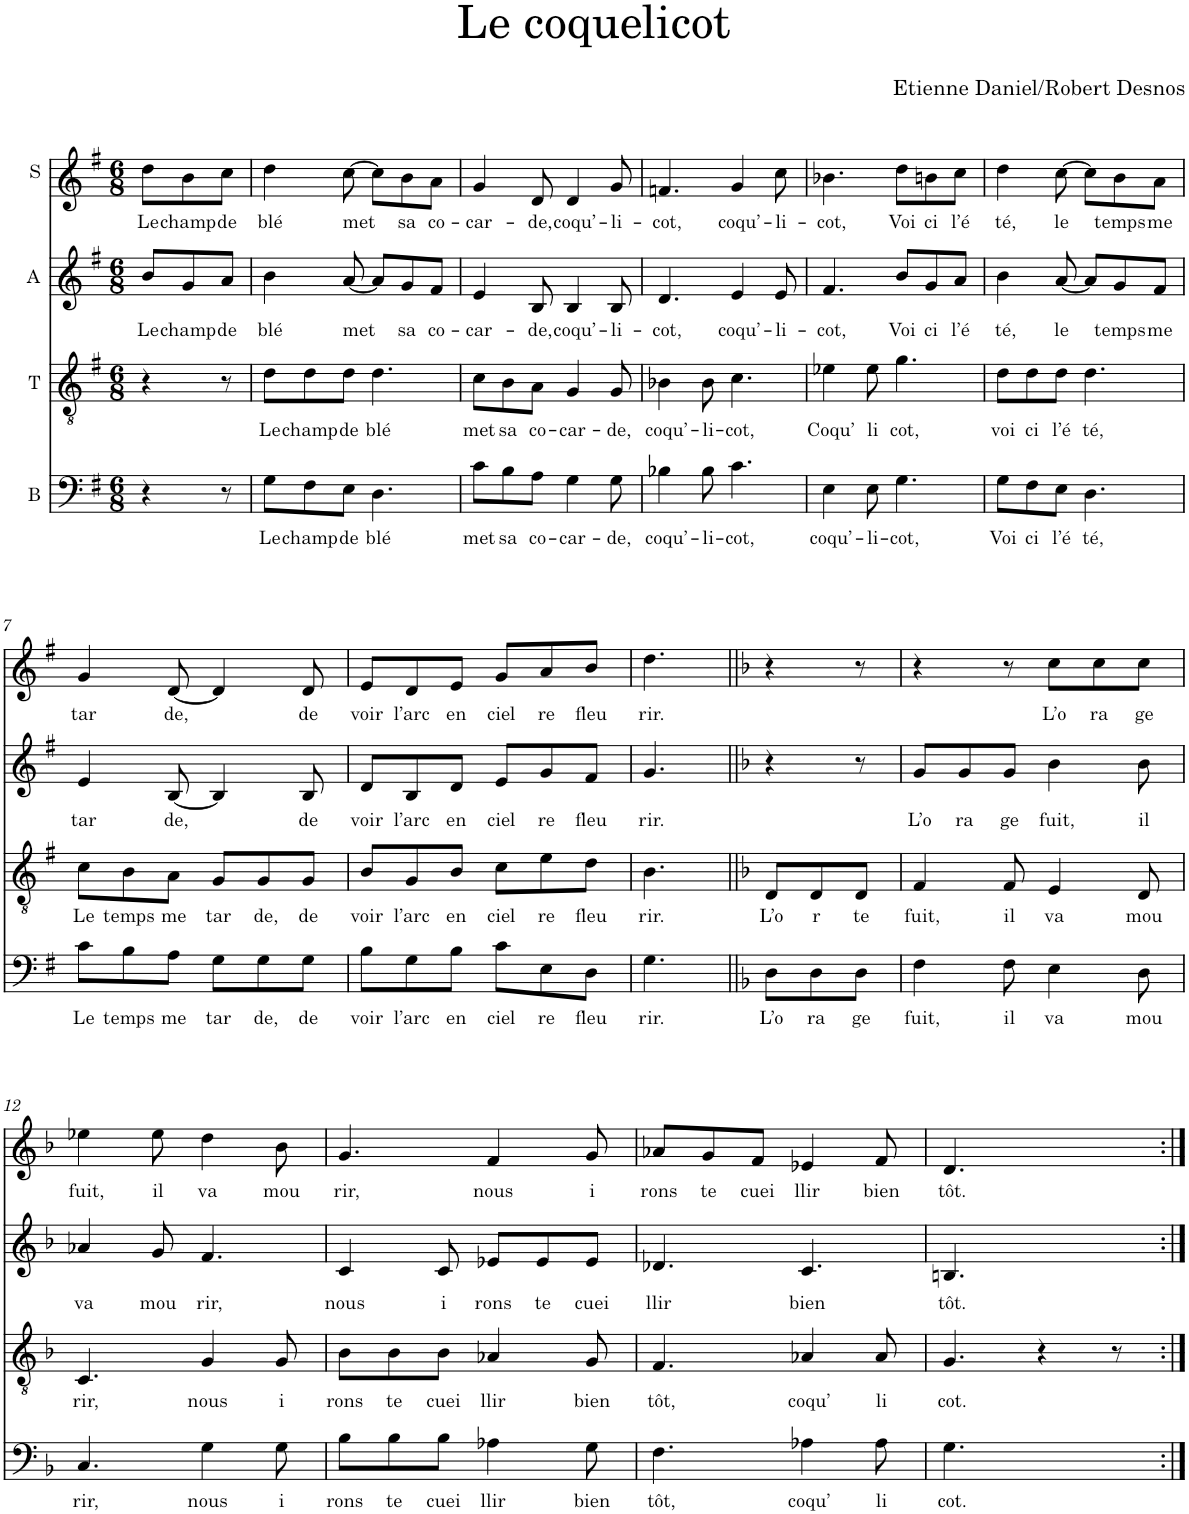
**kern	**text	**kern	**text	**kern	**text	**kern	**text
*part4	*part4	*part3	*part3	*part2	*part2	*part1	*part1
*staff4	*staff4	*staff3	*staff3	*staff2	*staff2	*staff1	*staff1
*I"B	*	*I"T	*	*I"A	*	*I"S	*
*clefF4	*	*clefGv2	*	*clefG2	*	*clefG2	*
*k[f#]	*	*k[f#]	*	*k[f#]	*	*k[f#]	*
*G:	*	*G:	*	*G:	*	*G:	*
*M6/8	*	*M6/8	*	*M6/8	*	*M6/8	*
=1	=1	=1	=1	=1	=1	=1	=1
!	!	!	!	!	!LO:LY:b	!	!LO:LY:b
4r	.	4r	.	8b/L	Le	8dd\L	Le
!	!	!	!	!	!LO:LY:b	!	!LO:LY:b
.	.	.	.	8g/	champ	8b\	champ
!	!	!	!	!	!LO:LY:b	!	!LO:LY:b
8r	.	8r	.	8a/J	de	8cc\J	de
=2	=2	=2	=2	=2	=2	=2	=2
!	!LO:LY:b	!	!LO:LY:b	!	!LO:LY:b	!	!LO:LY:b
8G\L	Le	8d\L	Le	4b\	blé	4dd\	blé
!	!LO:LY:b	!	!LO:LY:b	!	!	!	!
8F#\	champ	8d\	champ	.	.	.	.
!	!LO:LY:b	!	!LO:LY:b	!	!LO:LY:b	!	!LO:LY:b
8E\J	de	8d\J	de	[8a/	met	[8cc\	met
!	!LO:LY:b	!	!LO:LY:b	!	!	!	!
4.D\	blé	4.d\	blé	8a/L]	.	8cc\L]	.
!	!	!	!	!	!LO:LY:b	!	!LO:LY:b
.	.	.	.	8g/	sa	8b\	sa
!	!	!	!	!	!LO:LY:b	!	!LO:LY:b
.	.	.	.	8f#/J	co-	8a\J	co-
=3	=3	=3	=3	=3	=3	=3	=3
!	!LO:LY:b	!	!LO:LY:b	!	!LO:LY:b	!	!LO:LY:b
8c\L	met	8c\L	met	4e/	-car-	4g/	-car-
!	!LO:LY:b	!	!LO:LY:b	!	!	!	!
8B\	sa	8B\	sa	.	.	.	.
!	!LO:LY:b	!	!LO:LY:b	!	!LO:LY:b	!	!LO:LY:b
8A\J	co-	8A\J	co-	8B/	-de,	8d/	-de,
!	!LO:LY:b	!	!LO:LY:b	!	!LO:LY:b	!	!LO:LY:b
4G\	-car-	4G/	-car-	4B/	coqu’-	4d/	coqu’-
!	!LO:LY:b	!	!LO:LY:b	!	!LO:LY:b	!	!LO:LY:b
8G\	-de,	8G/	-de,	8B/	-li-	8g/	-li-
=4	=4	=4	=4	=4	=4	=4	=4
!	!LO:LY:b	!	!LO:LY:b	!	!LO:LY:b	!	!LO:LY:b
4B-X\	coqu’-	4B-X\	coqu’-	4.d/	-cot,	4.fn/	-cot,
!	!LO:LY:b	!	!LO:LY:b	!	!	!	!
8B-\	-li-	8B-\	-li-	.	.	.	.
!	!LO:LY:b	!	!LO:LY:b	!	!LO:LY:b	!	!LO:LY:b
4.c\	-cot,	4.c\	-cot,	4e/	coqu’-	4g/	coqu’-
!	!	!	!	!	!LO:LY:b	!	!LO:LY:b
.	.	.	.	8e/	-li-	8cc\	-li-
=5	=5	=5	=5	=5	=5	=5	=5
!	!LO:LY:b	!	!LO:LY:b	!	!LO:LY:b	!	!LO:LY:b
4E\	coqu’-	4e-X\	Coqu’	4.f#/	-cot,	4.b-X\	-cot,
!	!LO:LY:b	!	!LO:LY:b	!	!	!	!
8E\	-li-	8e-\	li	.	.	.	.
!	!LO:LY:b	!	!LO:LY:b	!	!LO:LY:b	!	!LO:LY:b
4.G\	-cot,	4.g\	cot,	8b/L	Voi	8dd\L	Voi
!	!	!	!	!	!LO:LY:b	!	!LO:LY:b
.	.	.	.	8g/	ci	8bn\	ci
!	!	!	!	!	!LO:LY:b	!	!LO:LY:b
.	.	.	.	8a/J	l’é	8cc\J	l’é
=6	=6	=6	=6	=6	=6	=6	=6
!	!LO:LY:b	!	!LO:LY:b	!	!LO:LY:b	!	!LO:LY:b
8G\L	Voi	8d\L	voi	4b\	té,	4dd\	té,
!	!LO:LY:b	!	!LO:LY:b	!	!	!	!
8F#\	ci	8d\	ci	.	.	.	.
!	!LO:LY:b	!	!LO:LY:b	!	!LO:LY:b	!	!LO:LY:b
8E\J	l’é	8d\J	l’é	[8a/	le	[8cc\	le
!	!LO:LY:b	!	!LO:LY:b	!	!	!	!
4.D\	té,	4.d\	té,	8a/L]	.	8cc\L]	.
!	!	!	!	!	!LO:LY:b	!	!LO:LY:b
.	.	.	.	8g/	temps	8b\	temps
!	!	!	!	!	!LO:LY:b	!	!LO:LY:b
.	.	.	.	8f#/J	me	8a\J	me
!!LO:LB:g=z
=7	=7	=7	=7	=7	=7	=7	=7
!	!LO:LY:b	!	!LO:LY:b	!	!LO:LY:b	!	!LO:LY:b
8c\L	Le	8c\L	Le	4e/	tar	4g/	tar
!	!LO:LY:b	!	!LO:LY:b	!	!	!	!
8B\	temps	8B\	temps	.	.	.	.
!	!LO:LY:b	!	!LO:LY:b	!	!LO:LY:b	!	!LO:LY:b
8A\J	me	8A\J	me	[8B/	de,	[8d/	de,
!	!LO:LY:b	!	!LO:LY:b	!	!	!	!
8G\L	tar	8G/L	tar	4B/]	.	4d/]	.
!	!LO:LY:b	!	!LO:LY:b	!	!	!	!
8G\	de,	8G/	de,	.	.	.	.
!	!LO:LY:b	!	!LO:LY:b	!	!LO:LY:b	!	!LO:LY:b
8G\J	de	8G/J	de	8B/	de	8d/	de
=8	=8	=8	=8	=8	=8	=8	=8
!	!LO:LY:b	!	!LO:LY:b	!	!LO:LY:b	!	!LO:LY:b
8B\L	voir	8B/L	voir	8d/L	voir	8e/L	voir
!	!LO:LY:b	!	!LO:LY:b	!	!LO:LY:b	!	!LO:LY:b
8G\	l’arc	8G/	l’arc	8B/	l’arc	8d/	l’arc
!	!LO:LY:b	!	!LO:LY:b	!	!LO:LY:b	!	!LO:LY:b
8B\J	en	8B/J	en	8d/J	en	8e/J	en
!	!LO:LY:b	!	!LO:LY:b	!	!LO:LY:b	!	!LO:LY:b
8c\L	ciel	8c\L	ciel	8e/L	ciel	8g/L	ciel
!	!LO:LY:b	!	!LO:LY:b	!	!LO:LY:b	!	!LO:LY:b
8E\	re	8e\	re	8g/	re	8a/	re
!	!LO:LY:b	!	!LO:LY:b	!	!LO:LY:b	!	!LO:LY:b
8D\J	fleu	8d\J	fleu	8f#/J	fleu	8b/J	fleu
=9	=9	=9	=9	=9	=9	=9	=9
!	!LO:LY:b	!	!LO:LY:b	!	!LO:LY:b	!	!LO:LY:b
4.G\	rir.	4.B\	rir.	4.g/	rir.	4.dd\	rir.
=10||	=10||	=10||	=10||	=10||	=10||	=10||	=10||
*k[b-]	*	*k[b-]	*	*k[b-]	*	*k[b-]	*
*F:	*	*F:	*	*F:	*	*F:	*
!	!LO:LY:b	!	!LO:LY:b	!	!	!	!
8D\L	L’o	8D/L	L’o	4r	.	4r	.
!	!LO:LY:b	!	!LO:LY:b	!	!	!	!
8D\	ra	8D/	r	.	.	.	.
!	!LO:LY:b	!	!LO:LY:b	!	!	!	!
8D\J	ge	8D/J	te	8r	.	8r	.
=11	=11	=11	=11	=11	=11	=11	=11
!	!LO:LY:b	!	!LO:LY:b	!	!LO:LY:b	!	!
4F\	fuit,	4F/	fuit,	8g/L	L’o	4r	.
!	!	!	!	!	!LO:LY:b	!	!
.	.	.	.	8g/	ra	.	.
!	!LO:LY:b	!	!LO:LY:b	!	!LO:LY:b	!	!
8F\	il	8F/	il	8g/J	ge	8r	.
!	!LO:LY:b	!	!LO:LY:b	!	!LO:LY:b	!	!LO:LY:b
4E\	va	4E/	va	4b-\	fuit,	8cc\L	L’o
!	!	!	!	!	!	!	!LO:LY:b
.	.	.	.	.	.	8cc\	ra
!	!LO:LY:b	!	!LO:LY:b	!	!LO:LY:b	!	!LO:LY:b
8D\	mou	8D/	mou	8b-\	il	8cc\J	ge
!!LO:LB:g=z
=12	=12	=12	=12	=12	=12	=12	=12
!	!LO:LY:b	!	!LO:LY:b	!	!LO:LY:b	!	!LO:LY:b
4.C/	rir,	4.C/	rir,	4a-X/	va	4ee-X\	fuit,
!	!	!	!	!	!LO:LY:b	!	!LO:LY:b
.	.	.	.	8g/	mou	8ee-\	il
!	!LO:LY:b	!	!LO:LY:b	!	!LO:LY:b	!	!LO:LY:b
4G\	nous	4G/	nous	4.f/	rir,	4dd\	va
!	!LO:LY:b	!	!LO:LY:b	!	!	!	!LO:LY:b
8G\	i	8G/	i	.	.	8b-\	mou
=13	=13	=13	=13	=13	=13	=13	=13
!	!LO:LY:b	!	!LO:LY:b	!	!LO:LY:b	!	!LO:LY:b
8B-\L	rons	8B-\L	rons	4c/	nous	4.g/	rir,
!	!LO:LY:b	!	!LO:LY:b	!	!	!	!
8B-\	te	8B-\	te	.	.	.	.
!	!LO:LY:b	!	!LO:LY:b	!	!LO:LY:b	!	!
8B-\J	cuei	8B-\J	cuei	8c/	i	.	.
!	!LO:LY:b	!	!LO:LY:b	!	!LO:LY:b	!	!LO:LY:b
4A-X\	llir	4A-X/	llir	8e-X/L	rons	4f/	nous
!	!	!	!	!	!LO:LY:b	!	!
.	.	.	.	8e-/	te	.	.
!	!LO:LY:b	!	!LO:LY:b	!	!LO:LY:b	!	!LO:LY:b
8G\	bien	8G/	bien	8e-/J	cuei	8g/	i
=14	=14	=14	=14	=14	=14	=14	=14
!	!LO:LY:b	!	!LO:LY:b	!	!LO:LY:b	!	!LO:LY:b
4.F\	tôt,	4.F/	tôt,	4.d-X/	llir	8a-X/L	rons
!	!	!	!	!	!	!	!LO:LY:b
.	.	.	.	.	.	8g/	te
!	!	!	!	!	!	!	!LO:LY:b
.	.	.	.	.	.	8f/J	cuei
!	!LO:LY:b	!	!LO:LY:b	!	!LO:LY:b	!	!LO:LY:b
4A-X\	coqu’	4A-X/	coqu’	4.c/	bien	4e-X/	llir
!	!LO:LY:b	!	!LO:LY:b	!	!	!	!LO:LY:b
8A-\	li	8A-/	li	.	.	8f/	bien
=15	=15	=15	=15	=15	=15	=15	=15
!	!LO:LY:b	!	!LO:LY:b	!	!LO:LY:b	!	!LO:LY:b
4.G\	cot.	4.G/	cot.	4.Bn/	tôt.	4.d/	tôt.
4.ryy	.	4r	.	4.ryy	.	4.ryy	.
.	.	8r	.	.	.	.	.
=:|!	=:|!	=:|!	=:|!	=:|!	=:|!	=:|!	=:|!
*-	*-	*-	*-	*-	*-	*-	*-
